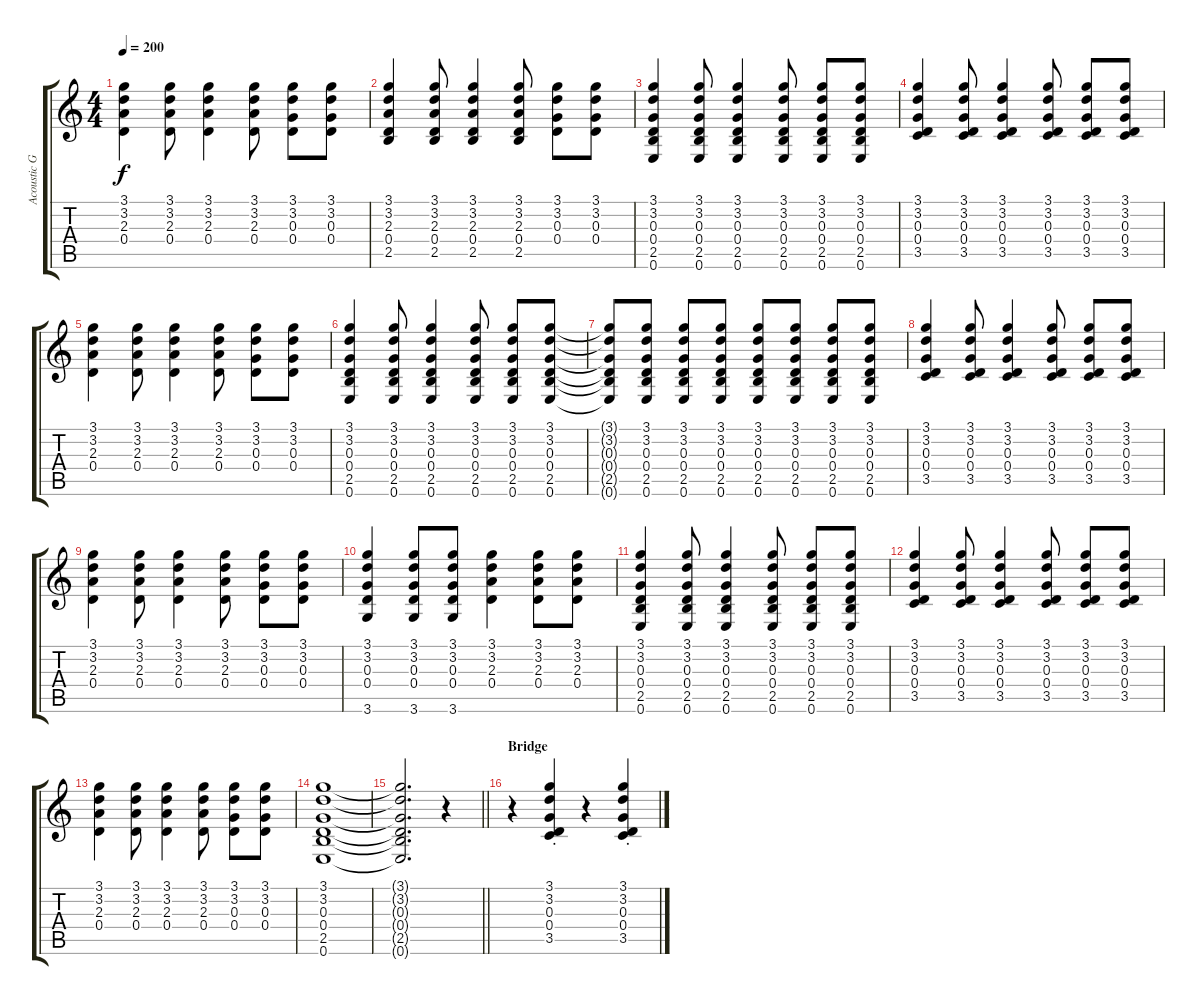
\track ("Acoustic Guitar 1" "Acoustic G") {instrument acousticguitarsteel}
\staff {score tabs}
\tuning (E4 B3 G3 D3 A2 E2) {hide}
\ts (4 4)
\tempo 200
\clef g2
\ks c
(3.1 3.2 2.3 0.4).4{dy f} (3.1 3.2 2.3 0.4).8 (3.1 3.2 2.3 0.4).4 (3.1 3.2 2.3 0.4).8 (3.1 3.2 0.3 0.4).8 (3.1 3.2 0.3 0.4).8 |
(3.1 3.2 2.3 0.4 2.5).4 (3.1 3.2 2.3 0.4 2.5).8 (3.1 3.2 2.3 0.4 2.5).4 (3.1 3.2 2.3 0.4 2.5).8 (3.1 3.2 0.3 0.4).8 (3.1 3.2 0.3 0.4).8 |
(3.1 3.2 0.3 0.4 2.5 0.6).4 (3.1 3.2 0.3 0.4 2.5 0.6).8 (3.1 3.2 0.3 0.4 2.5 0.6).4 (3.1 3.2 0.3 0.4 2.5 0.6).8 (3.1 3.2 0.3 0.4 2.5 0.6).8 (3.1 3.2 0.3 0.4 2.5 0.6).8 |
(3.1 3.2 0.3 0.4 3.5).4 (3.1 3.2 0.3 0.4 3.5).8 (3.1 3.2 0.3 0.4 3.5).4 (3.1 3.2 0.3 0.4 3.5).8 (3.1 3.2 0.3 0.4 3.5).8 (3.1 3.2 0.3 0.4 3.5).8 |
(3.1 3.2 2.3 0.4).4 (3.1 3.2 2.3 0.4).8 (3.1 3.2 2.3 0.4).4 (3.1 3.2 2.3 0.4).8 (3.1 3.2 0.3 0.4).8 (3.1 3.2 0.3 0.4).8 |
(3.1 3.2 0.3 0.4 2.5 0.6).4 (3.1 3.2 0.3 0.4 2.5 0.6).8 (3.1 3.2 0.3 0.4 2.5 0.6).4 (3.1 3.2 0.3 0.4 2.5 0.6).8 (3.1 3.2 0.3 0.4 2.5 0.6).8 (3.1 3.2 0.3 0.4 2.5 0.6).8 |
(3.1{t} 3.2{t} 0.3{t} 0.4{t} 2.5{t} 0.6{t}).8 (3.1 3.2 0.3 0.4 2.5 0.6).8 (3.1 3.2 0.3 0.4 2.5 0.6).8 (3.1 3.2 0.3 0.4 2.5 0.6).8 (3.1 3.2 0.3 0.4 2.5 0.6).8 (3.1 3.2 0.3 0.4 2.5 0.6).8 (3.1 3.2 0.3 0.4 2.5 0.6).8 (3.1 3.2 0.3 0.4 2.5 0.6).8 |
(3.1 3.2 0.3 0.4 3.5).4 (3.1 3.2 0.3 0.4 3.5).8 (3.1 3.2 0.3 0.4 3.5).4 (3.1 3.2 0.3 0.4 3.5).8 (3.1 3.2 0.3 0.4 3.5).8 (3.1 3.2 0.3 0.4 3.5).8 |
(3.1 3.2 2.3 0.4).4 (3.1 3.2 2.3 0.4).8 (3.1 3.2 2.3 0.4).4 (3.1 3.2 2.3 0.4).8 (3.1 3.2 0.3 0.4).8 (3.1 3.2 0.3 0.4).8 |
(3.1 3.2 0.3 0.4 3.6).4 (3.1 3.2 0.3 0.4 3.6).8 (3.1 3.2 0.3 0.4 3.6).8 (3.1 3.2 2.3 0.4).4 (3.1 3.2 2.3 0.4).8 (3.1 3.2 2.3 0.4).8 |
(3.1 3.2 0.3 0.4 2.5 0.6).4 (3.1 3.2 0.3 0.4 2.5 0.6).8 (3.1 3.2 0.3 0.4 2.5 0.6).4 (3.1 3.2 0.3 0.4 2.5 0.6).8 (3.1 3.2 0.3 0.4 2.5 0.6).8 (3.1 3.2 0.3 0.4 2.5 0.6).8 |
(3.1 3.2 0.3 0.4 3.5).4 (3.1 3.2 0.3 0.4 3.5).8 (3.1 3.2 0.3 0.4 3.5).4 (3.1 3.2 0.3 0.4 3.5).8 (3.1 3.2 0.3 0.4 3.5).8 (3.1 3.2 0.3 0.4 3.5).8 |
(3.1 3.2 2.3 0.4).4 (3.1 3.2 2.3 0.4).8 (3.1 3.2 2.3 0.4).4 (3.1 3.2 2.3 0.4).8 (3.1 3.2 0.3 0.4).8 (3.1 3.2 0.3 0.4).8 |
(3.1 3.2 0.3 0.4 2.5 0.6).1 |
\barLineRight lightlight
(3.1{t} 3.2{t} 0.3{t} 0.4{t} 2.5{t} 0.6{t}).2{d} r.4 |
\section ("" "Bridge")
r.4 (3.1{st} 3.2{st} 0.3{st} 0.4{st} 3.5{st}).4 r.4 (3.1{st} 3.2{st} 0.3{st} 0.4{st} 3.5{st}).4
